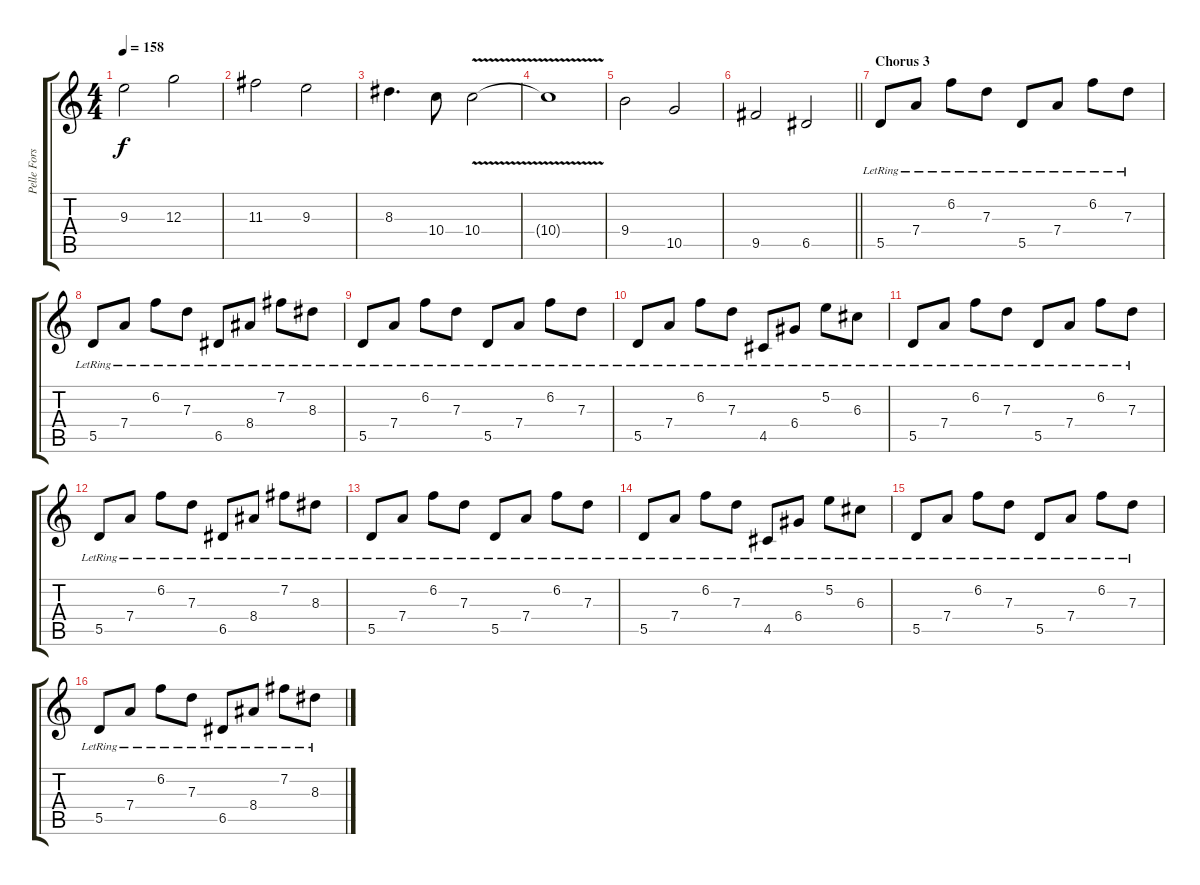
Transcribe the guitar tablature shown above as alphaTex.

\track ("Pelle Forsberg" "Pelle Fors") {instrument distortionguitar}
\staff {score tabs}
\tuning (E4 B3 G3 D3 A2 E2) {hide}
\ts (4 4)
\tempo 158
\clef g2
\ks c
9.3.2{dy f} 12.3.2 |
11.3.2 9.3.2 |
8.3.4{d} 10.4.8 10.4{v}.2 |
10.4{t}.1 |
9.4.2 10.5.2 |
\barLineRight lightlight
9.5.2 6.5.2 |
\section ("" "Chorus 3")
5.5{lr}.8 7.4{lr}.8 6.2{lr}.8 7.3{lr}.8 5.5{lr}.8 7.4{lr}.8 6.2{lr}.8 7.3{lr}.8 |
5.5{lr}.8 7.4{lr}.8 6.2{lr}.8 7.3{lr}.8 6.5{lr}.8 8.4{lr}.8 7.2{lr}.8 8.3{lr}.8 |
5.5{lr}.8 7.4{lr}.8 6.2{lr}.8 7.3{lr}.8 5.5{lr}.8 7.4{lr}.8 6.2{lr}.8 7.3{lr}.8 |
5.5{lr}.8 7.4{lr}.8 6.2{lr}.8 7.3{lr}.8 4.5{lr}.8 6.4{lr}.8 5.2{lr}.8 6.3{lr}.8 |
5.5{lr}.8 7.4{lr}.8 6.2{lr}.8 7.3{lr}.8 5.5{lr}.8 7.4{lr}.8 6.2{lr}.8 7.3{lr}.8 |
5.5{lr}.8 7.4{lr}.8 6.2{lr}.8 7.3{lr}.8 6.5{lr}.8 8.4{lr}.8 7.2{lr}.8 8.3{lr}.8 |
5.5{lr}.8 7.4{lr}.8 6.2{lr}.8 7.3{lr}.8 5.5{lr}.8 7.4{lr}.8 6.2{lr}.8 7.3{lr}.8 |
5.5{lr}.8 7.4{lr}.8 6.2{lr}.8 7.3{lr}.8 4.5{lr}.8 6.4{lr}.8 5.2{lr}.8 6.3{lr}.8 |
5.5{lr}.8 7.4{lr}.8 6.2{lr}.8 7.3{lr}.8 5.5{lr}.8 7.4{lr}.8 6.2{lr}.8 7.3{lr}.8 |
5.5{lr}.8 7.4{lr}.8 6.2{lr}.8 7.3{lr}.8 6.5{lr}.8 8.4{lr}.8 7.2{lr}.8 8.3{lr}.8
